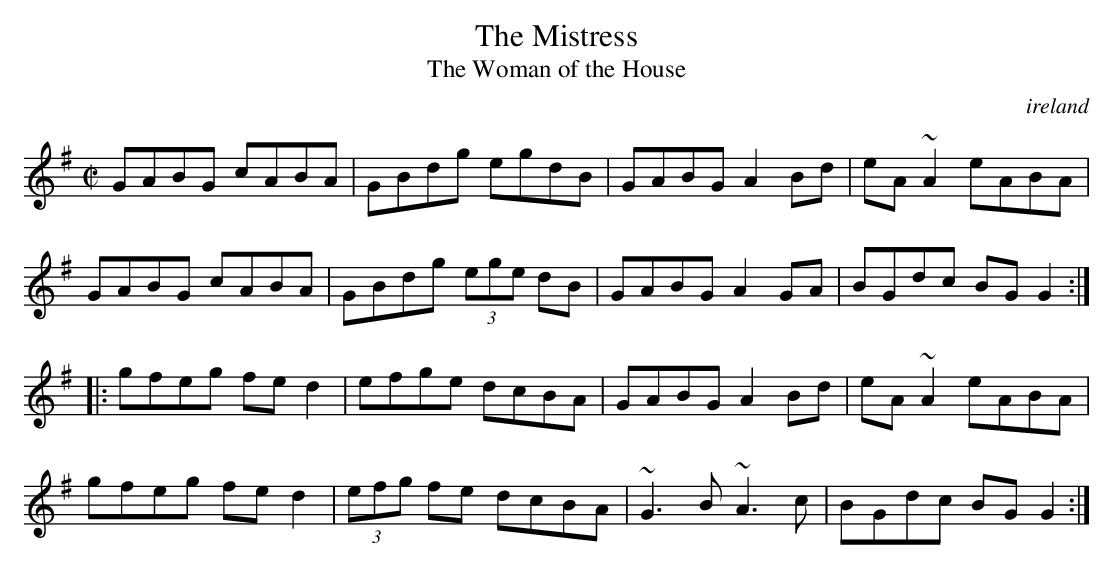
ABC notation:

X:1
T:Mistress, The
T:Woman of the House, The
O:ireland
M:C|
K:G
GABG cABA|GBdg egdB|GABG A2Bd|eA~A2 eABA|
GABG cABA|GBdg (3ege dB|GABG A2GA|BGdc BGG2:|
|:gfeg fed2|efge dcBA|GABG A2Bd|eA~A2 eABA|
gfeg fed2|(3efg fe dcBA|~G3B ~A3c|BGdc BGG2:|
